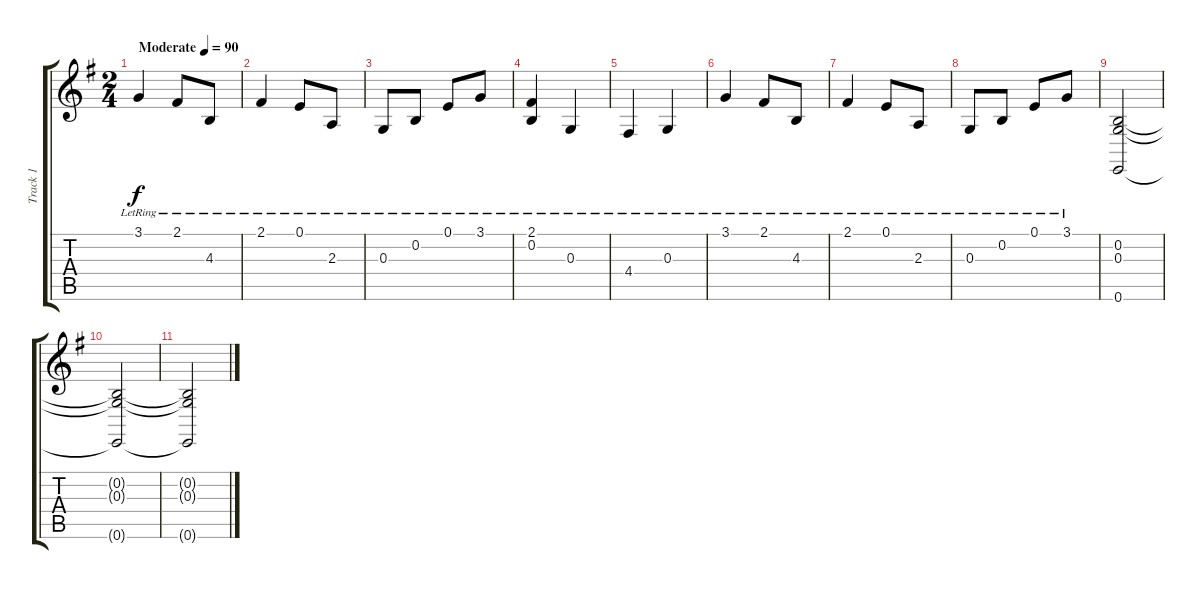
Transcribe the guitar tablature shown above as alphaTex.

\track ("Track 1" "Track 1") {instrument acousticgrandpiano}
\staff {score tabs}
\tuning (E4 B3 G3 D3 A2 E2) {hide}
\ts (2 4)
\tempo (90 "Moderate")
\clef g2
\ks g
3.1{lr}.4{dy f instrument acousticgrandpiano} 2.1{lr}.8 4.3{lr}.8 |
2.1{lr}.4 0.1{lr}.8 2.3{lr}.8 |
0.3{lr}.8 0.2{lr}.8 0.1{lr}.8 3.1{lr}.8 |
(2.1{lr} 0.2{lr}).4 0.3{lr}.4 |
4.4{lr}.4 0.3{lr}.4 |
3.1{lr}.4 2.1{lr}.8 4.3{lr}.8 |
2.1{lr}.4 0.1{lr}.8 2.3{lr}.8 |
0.3{lr}.8 0.2{lr}.8 0.1{lr}.8 3.1{lr}.8 |
(0.2 0.3 0.6).2 |
(0.2{t} 0.3{t} 0.6{t}).2 |
(0.2{t} 0.3{t} 0.6{t}).2
